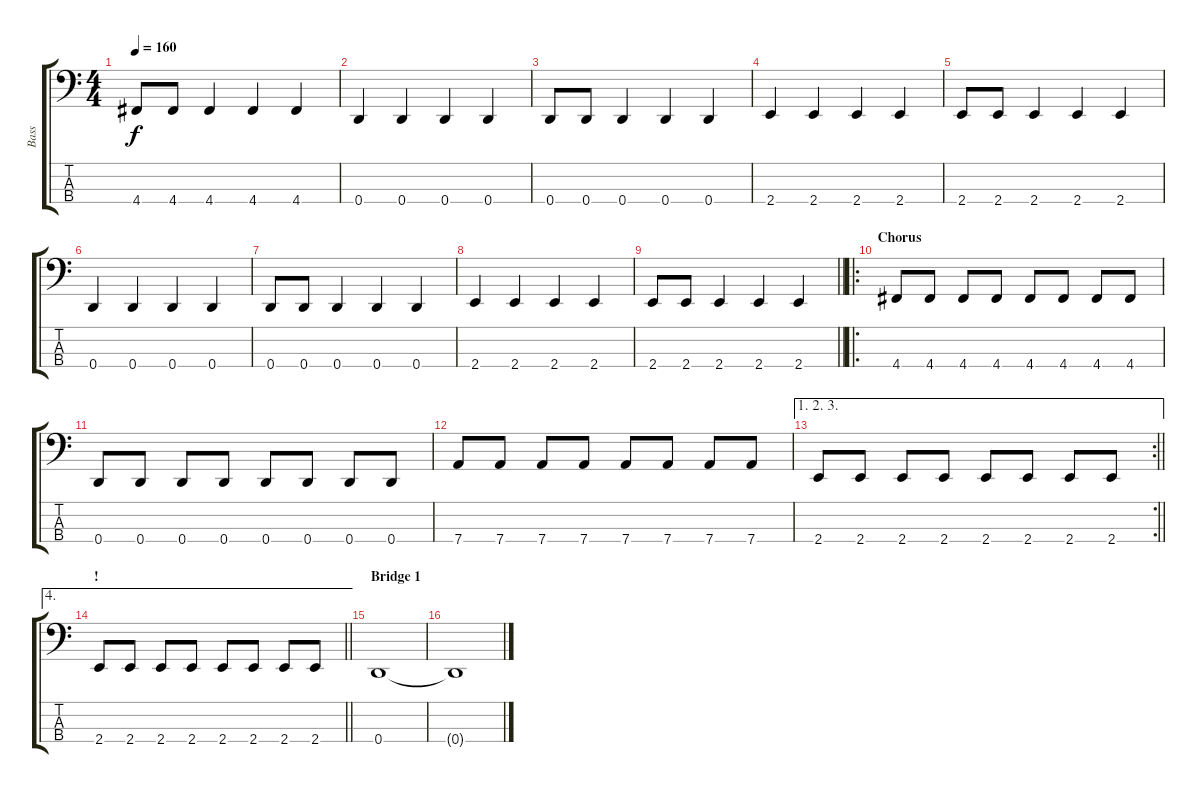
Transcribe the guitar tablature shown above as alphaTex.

\track ("Bass" "Bass") {instrument electricbasspick}
\staff {score tabs}
\tuning (G2 D2 A1 D1) {hide}
\ts (4 4)
\tempo 160
\clef f4
\ks c
4.4.8{dy f} 4.4.8 4.4.4 4.4.4 4.4.4 |
0.4.4 0.4.4 0.4.4 0.4.4 |
0.4.8 0.4.8 0.4.4 0.4.4 0.4.4 |
2.4.4 2.4.4 2.4.4 2.4.4 |
2.4.8 2.4.8 2.4.4 2.4.4 2.4.4 |
0.4.4 0.4.4 0.4.4 0.4.4 |
0.4.8 0.4.8 0.4.4 0.4.4 0.4.4 |
2.4.4 2.4.4 2.4.4 2.4.4 |
\barLineRight lightlight
2.4.8 2.4.8 2.4.4 2.4.4 2.4.4 |
\ro
\section ("" "Chorus")
4.4.8 4.4.8 4.4.8 4.4.8 4.4.8 4.4.8 4.4.8 4.4.8 |
0.4.8 0.4.8 0.4.8 0.4.8 0.4.8 0.4.8 0.4.8 0.4.8 |
7.4.8 7.4.8 7.4.8 7.4.8 7.4.8 7.4.8 7.4.8 7.4.8 |
\ae (1 2 3)
\rc 2
\barLineRight lightlight
2.4.8 2.4.8 2.4.8 2.4.8 2.4.8 2.4.8 2.4.8 2.4.8 |
\ae 4
\section ("" "!")
\barLineRight lightlight
2.4.8 2.4.8 2.4.8 2.4.8 2.4.8 2.4.8 2.4.8 2.4.8 |
\section ("" "Bridge 1")
0.4.1 |
0.4{t}.1
